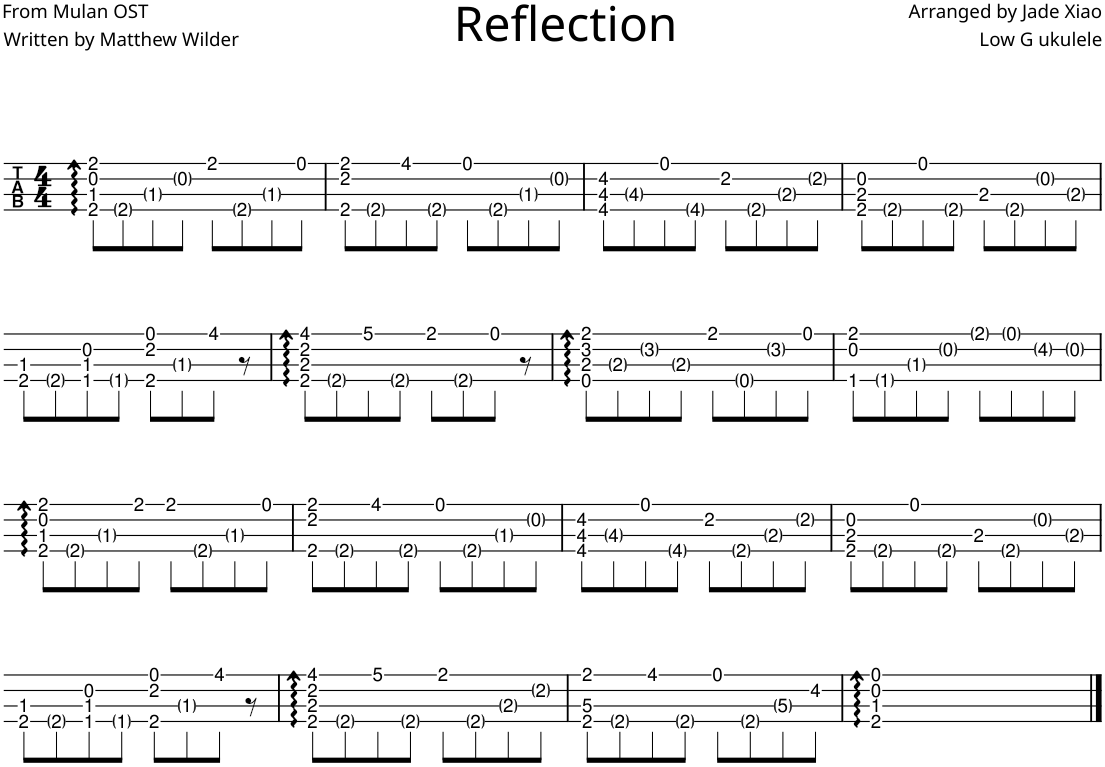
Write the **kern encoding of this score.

**kern
*part1
*staff1
*I"Ukulele
*I'Uk.
*stria4
*
*k[]
*M4/4
=1
8A\:: 8d-\:: 8e\:: 8b\::L
8A\
8c#\
8e\J
8b\L
8A\
8c#\
8a\J
=2
8A\ 8f#\ 8b\L
8A\
8cc#\
8A\J
8a\L
8A\
8d-\
8e\J
=3
8B\ 8e\ 8g#\L
8e\
8a\
8B\J
8f#\L
8A\
8d\
8f#\J
=4
8A\ 8d\ 8e\L
8A\
8a\
8A\J
8d\L
8A\
8e\
8d\J
!!LO:LB:g=z
=5
8A\ 8c#\L
8A\
8G#\ 8c#\ 8e\
8G#\J
8A\ 8f#\ 8a\L
8c#\
8cc#\J
8r
=6
8A\:: 8d\:: 8f#\:: 8cc#\::L
8A\
8dd\
8A\J
8b\L
8A\
8a\J
8r
=7
8G\:: 8d\:: 8g\:: 8b\::L
8d\
8g\
8d\J
8b\L
8G\
8g\
8a\J
=8
8A-\ 8e\ 8b\L
8G#\
8c#\
8e\J
8b\L
8a\
8g#\
8e\J
!!LO:LB:g=z
=9
8A\:: 8c#\:: 8e\:: 8b\::L
8A\
8c#\
8b\J
8b\L
8A\
8c#\
8a\J
=10
8A\ 8f#\ 8b\L
8A\
8cc#\
8A\J
8a\L
8A\
8d-\
8e\J
=11
8B\ 8e\ 8g#\L
8e\
8a\
8B\J
8f#\L
8A\
8d\
8f#\J
=12
8A\ 8d\ 8e\L
8A\
8a\
8A\J
8d\L
8A\
8e\
8d\J
!!LO:LB:g=z
=13
8A\ 8c#\L
8A\
8G#\ 8c#\ 8e\
8G#\J
8A\ 8f#\ 8a\L
8c#\
8cc#\J
8r
=14
8A\:: 8d\:: 8f#\:: 8cc#\::L
8A\
8dd\
8A\J
8b\L
8A\
8d\
8f#\J
=15
8A\ 8f\ 8b\L
8A\
8cc#\
8A\J
8a\L
8A\
8f\
8g#\J
=16
1A:: 1c#:: 1e:: 1a::
==
*-
